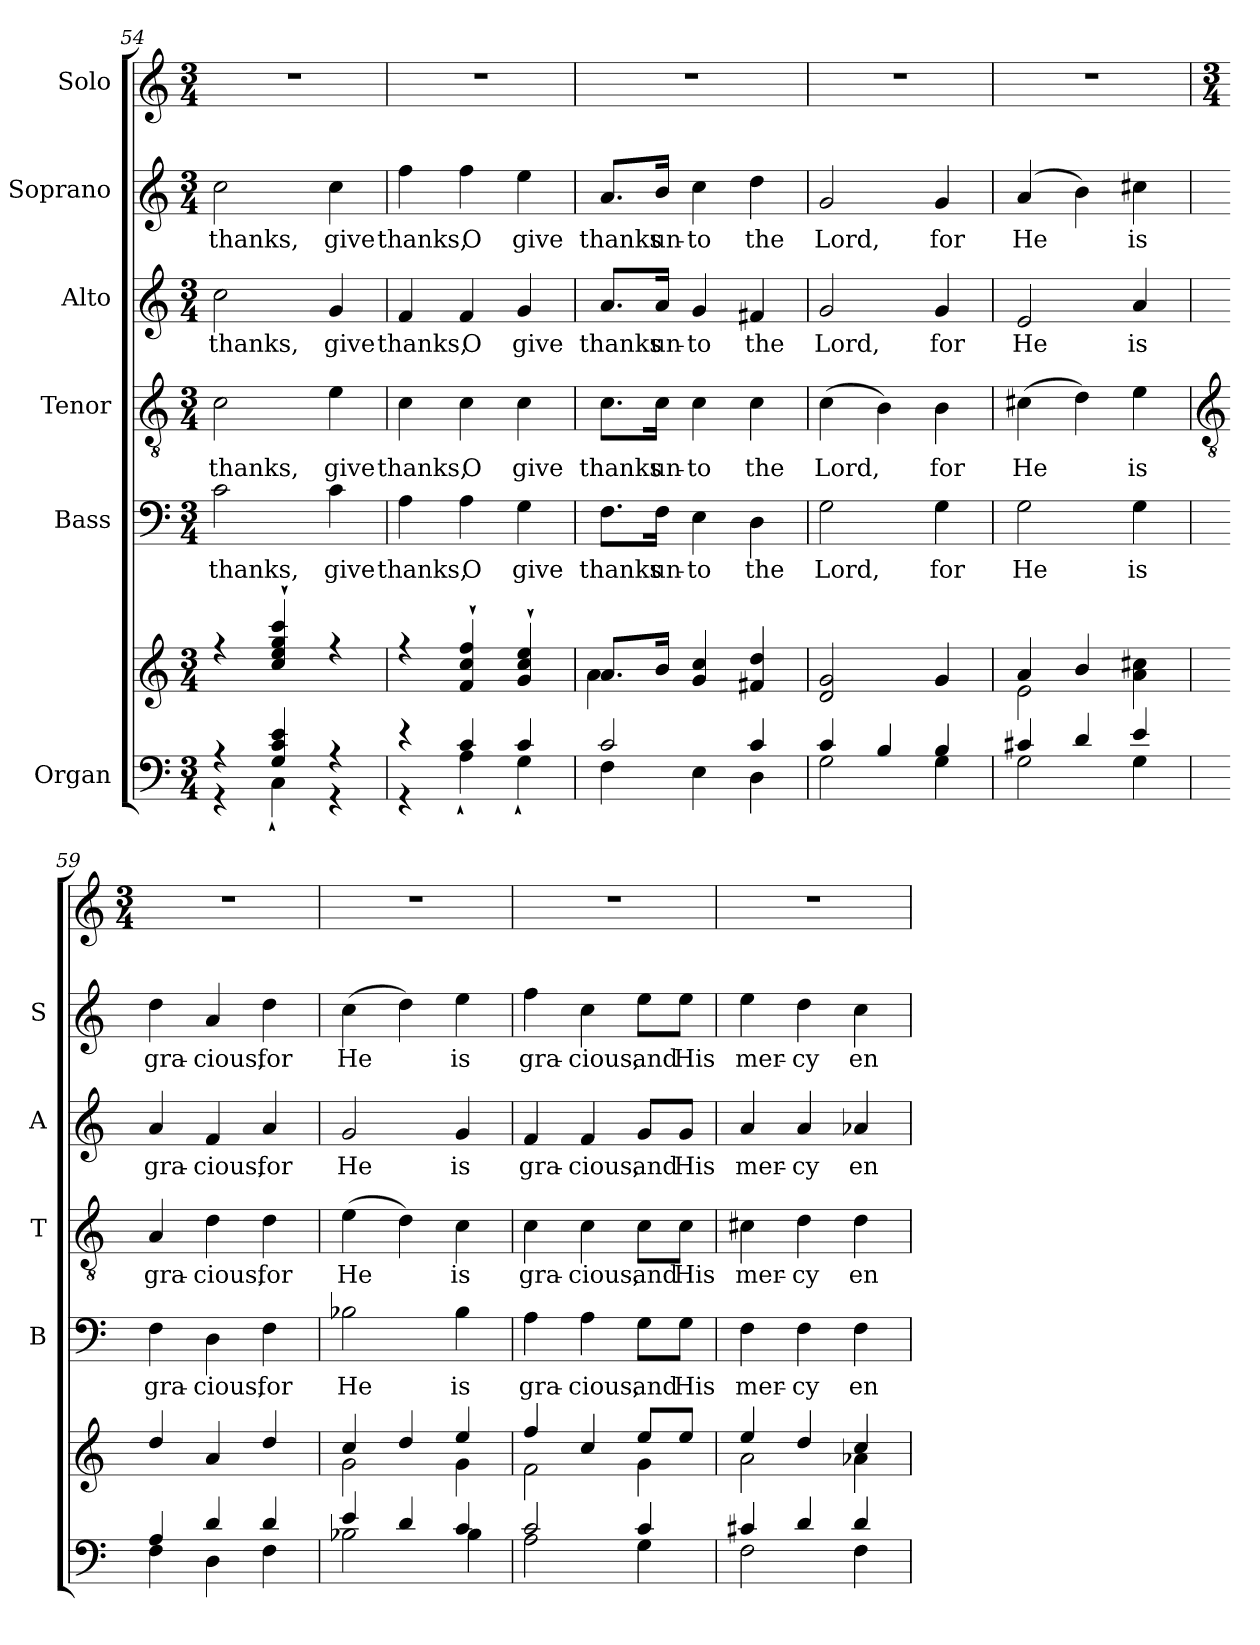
**kern	**kern	**kern	**text	**kern	**text	**kern	**text	**kern	**text	**kern
*part6	*part6	*part5	*part5	*part4	*part4	*part3	*part3	*part2	*part2	*part1
*staff7	*staff6	*staff5	*staff5	*staff4	*staff4	*staff3	*staff3	*staff2	*staff2	*staff1
*I"Organ	*	*I"Bass	*	*I"Tenor	*	*I"Alto	*	*I"Soprano	*	*I"Solo
*	*	*I'B	*	*I'T	*	*I'A	*	*I'S	*	*
*clefF4	*clefG2	*clefF4	*	*clefGv2	*	*clefG2	*	*clefG2	*	*clefG2
*k[]	*k[]	*k[]	*	*k[]	*	*k[]	*	*k[]	*	*k[]
*C:	*C:	*C:	*	*C:	*	*C:	*	*C:	*	*C:
*M3/4	*M3/4	*M3/4	*	*M3/4	*	*M3/4	*	*M3/4	*	*M3/4
=54	=54	=54	=54	=54	=54	=54	=54	=54	=54	=54
*^	*^	*	*	*	*	*	*	*	*	*
!	!	!	!LO:N:vis=1	!	!LO:LY:b	!	!LO:LY:b	!	!LO:LY:b	!	!LO:LY:b	!
4r	4r	4r	2.ryy	2c	thanks,	2c	thanks,	2cc	thanks,	2cc	thanks,	2.r
4G/ 4c/ 4e/	4C`\	4cc` 4ee` 4gg` 4ccc`	.	.	.	.	.	.	.	.	.	.
!	!	!	!	!	!LO:LY:b	!	!LO:LY:b	!	!LO:LY:b	!	!LO:LY:b	!
4r	4r	4r	.	4c	give	4e	give	4g	give	4cc	give	.
=55	=55	=55	=55	=55	=55	=55	=55	=55	=55	=55	=55	=55
!	!	!	!LO:N:vis=1	!	!LO:LY:b	!	!LO:LY:b	!	!LO:LY:b	!	!LO:LY:b	!
4r	4r	4r	2.ryy	4A	thanks,	4c	thanks,	4f	thanks,	4ff	thanks,	2.r
!	!	!	!	!	!LO:LY:b	!	!LO:LY:b	!	!LO:LY:b	!	!LO:LY:b	!
4c/	4A`\	4f` 4cc` 4ff`	.	4A	O	4c	O	4f	O	4ff	O	.
!	!	!	!	!	!LO:LY:b	!	!LO:LY:b	!	!LO:LY:b	!	!LO:LY:b	!
4c/	4G`\	4g` 4cc` 4ee`	.	4G	give	4c	give	4g	give	4ee	give	.
=56	=56	=56	=56	=56	=56	=56	=56	=56	=56	=56	=56	=56
!	!	!	!	!	!LO:LY:b	!	!LO:LY:b	!	!LO:LY:b	!	!LO:LY:b	!
2c/	4F\	8.aL	4a\	8.F\L	thanks	8.c\L	thanks	8.a/L	thanks	8.a/L	thanks	2.r
!	!	!	!	!	!LO:LY:b	!	!LO:LY:b	!	!LO:LY:b	!	!LO:LY:b	!
.	.	16bJ	.	16F\Jk	un-	16c\Jk	un-	16a/Jk	un-	16b/Jk	un-	.
!	!	!	!	!	!LO:LY:b	!	!LO:LY:b	!	!LO:LY:b	!	!LO:LY:b	!
.	4E\	4g 4cc	2ryy	4E	-to	4c	-to	4g	-to	4cc	-to	.
!	!	!	!	!	!LO:LY:b	!	!LO:LY:b	!	!LO:LY:b	!	!LO:LY:b	!
4c/	4D\	4f#X 4dd	.	4D	the	4c	the	4f#X	the	4dd	the	.
=57	=57	=57	=57	=57	=57	=57	=57	=57	=57	=57	=57	=57
!	!	!	!LO:N:vis=1	!	!LO:LY:b	!	!LO:LY:b	!	!LO:LY:b	!	!LO:LY:b	!
4c/	2G\	2d 2g	2.ryy	2G	Lord,	(>4c	Lord,	2g	Lord,	2g	Lord,	2.r
4B/	.	.	.	.	.	4B)	.	.	.	.	.	.
!	!	!	!	!	!LO:LY:b	!	!LO:LY:b	!	!LO:LY:b	!	!LO:LY:b	!
4B/	4G\	4g	.	4G	for	4B	for	4g	for	4g	for	.
=58	=58	=58	=58	=58	=58	=58	=58	=58	=58	=58	=58	=58
!	!	!	!	!	!LO:LY:b	!	!LO:LY:b	!	!LO:LY:b	!	!LO:LY:b	!
4c#X/	2G\	4a	2e\	2G	He	(>4c#X	He	2e	He	(<4a	He	2.r
4d/	.	4b/	.	.	.	4d)	.	.	.	4b)	.	.
!	!	!	!	!	!LO:LY:b	!	!LO:LY:b	!	!LO:LY:b	!	!LO:LY:b	!
4e/	4G\	4a 4cc#X	4ryy	4G	is	4e	is	4a	is	4cc#X	is	.
!!LO:LB:g=z
=59	=59	=59	=59	=59	=59	=59	=59	=59	=59	=59	=59	=59
*	*	*	*	*	*	*clefGv2	*	*	*	*	*	*
*	*	*	*	*	*	*	*	*	*	*	*	*M3/4
!	!	!	!LO:N:vis=1	!	!LO:LY:b	!	!LO:LY:b	!	!LO:LY:b	!	!LO:LY:b	!
4A/	4F\	4dd/	2.ryy	4F	gra-	4A	gra-	4a	gra-	4dd	gra-	2.r
!	!	!	!	!	!LO:LY:b	!	!LO:LY:b	!	!LO:LY:b	!	!LO:LY:b	!
4d/	4D\	4a/	.	4D	-cious,	4d	-cious,	4f	-cious,	4a	-cious,	.
!	!	!	!	!	!LO:LY:b	!	!LO:LY:b	!	!LO:LY:b	!	!LO:LY:b	!
4d/	4F\	4dd/	.	4F	for	4d	for	4a	for	4dd	for	.
=60	=60	=60	=60	=60	=60	=60	=60	=60	=60	=60	=60	=60
!	!	!	!	!	!LO:LY:b	!	!LO:LY:b	!	!LO:LY:b	!	!LO:LY:b	!
4e/	2B-X\	4cc/	2g\	2B-X	He	(>4e	He	2g	He	(>4cc	He	2.r
4d/	.	4dd/	.	.	.	4d)	.	.	.	4dd)	.	.
!	!	!	!	!	!LO:LY:b	!	!LO:LY:b	!	!LO:LY:b	!	!LO:LY:b	!
4c/	4B-\	4ee/	4g\	4B-	is	4c	is	4g	is	4ee	is	.
=61	=61	=61	=61	=61	=61	=61	=61	=61	=61	=61	=61	=61
!	!	!	!	!	!LO:LY:b	!	!LO:LY:b	!	!LO:LY:b	!	!LO:LY:b	!
2c/	2A\	4ff/	2f\	4A	gra-	4c	gra-	4f	gra-	4ff	gra-	2.r
!	!	!	!	!	!LO:LY:b	!	!LO:LY:b	!	!LO:LY:b	!	!LO:LY:b	!
.	.	4cc/	.	4A	-cious,	4c	-cious,	4f	-cious,	4cc	-cious,	.
!	!	!	!	!	!LO:LY:b	!	!LO:LY:b	!	!LO:LY:b	!	!LO:LY:b	!
4c/	4G\	8ee/L	4g\	8G\L	and	8c\L	and	8g/L	and	8ee\L	and	.
!	!	!	!	!	!LO:LY:b	!	!LO:LY:b	!	!LO:LY:b	!	!LO:LY:b	!
.	.	8ee/J	.	8G\J	His	8c\J	His	8g/J	His	8ee\J	His	.
=62	=62	=62	=62	=62	=62	=62	=62	=62	=62	=62	=62	=62
!	!	!	!	!	!LO:LY:b	!	!LO:LY:b	!	!LO:LY:b	!	!LO:LY:b	!
4c#X/	2F\	4ee/	2a\	4F	mer-	4c#X	mer-	4a	mer-	4ee	mer-	2.r
!	!	!	!	!	!LO:LY:b	!	!LO:LY:b	!	!LO:LY:b	!	!LO:LY:b	!
4d/	.	4dd/	.	4F	-cy	4d	-cy	4a	-cy	4dd	-cy	.
!	!	!	!	!	!LO:LY:b	!	!LO:LY:b	!	!LO:LY:b	!	!LO:LY:b	!
4d/	4F\	4cc/	4a-X\	4F	en-	4d	en-	4a-X	en-	4cc	en-	.
*v	*v	*	*	*	*	*	*	*	*	*	*	*
*	*v	*v	*	*	*	*	*	*	*	*	*
=	=	=	=	=	=	=	=	=	=	=
*-	*-	*-	*-	*-	*-	*-	*-	*-	*-	*-
